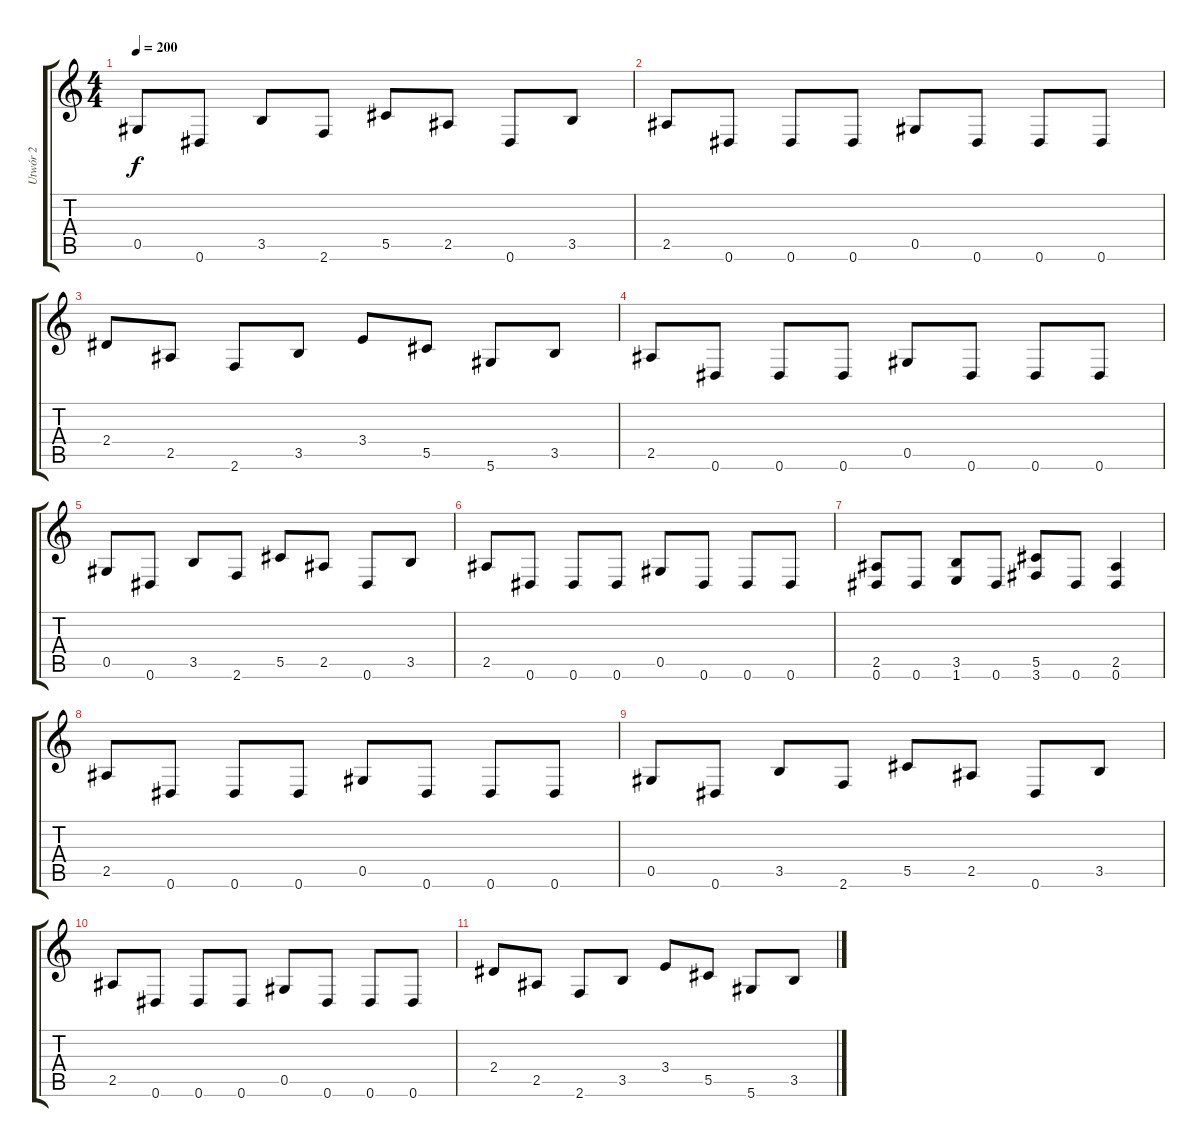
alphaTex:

\track ("Utwór 2" "Utwór 2") {instrument overdrivenguitar}
\staff {score tabs}
\tuning (Eb4 Bb3 Gb3 Db3 Ab2 Eb2) {hide}
\ts (4 4)
\tempo 200
\clef g2
\ks c
0.5.8{dy f} 0.6.8 3.5.8 2.6.8 5.5.8 2.5.8 0.6.8 3.5.8 |
2.5.8 0.6.8 0.6.8 0.6.8 0.5.8 0.6.8 0.6.8 0.6.8 |
2.4.8 2.5.8 2.6.8 3.5.8 3.4.8 5.5.8 5.6.8 3.5.8 |
2.5.8 0.6.8 0.6.8 0.6.8 0.5.8 0.6.8 0.6.8 0.6.8 |
0.5.8 0.6.8 3.5.8 2.6.8 5.5.8 2.5.8 0.6.8 3.5.8 |
2.5.8 0.6.8 0.6.8 0.6.8 0.5.8 0.6.8 0.6.8 0.6.8 |
(2.5 0.6).8 0.6.8 (3.5 1.6).8 0.6.8 (5.5 3.6).8 0.6.8 (2.5 0.6).4 |
2.5.8 0.6.8 0.6.8 0.6.8 0.5.8 0.6.8 0.6.8 0.6.8 |
0.5.8 0.6.8 3.5.8 2.6.8 5.5.8 2.5.8 0.6.8 3.5.8 |
2.5.8 0.6.8 0.6.8 0.6.8 0.5.8 0.6.8 0.6.8 0.6.8 |
2.4.8 2.5.8 2.6.8 3.5.8 3.4.8 5.5.8 5.6.8 3.5.8
